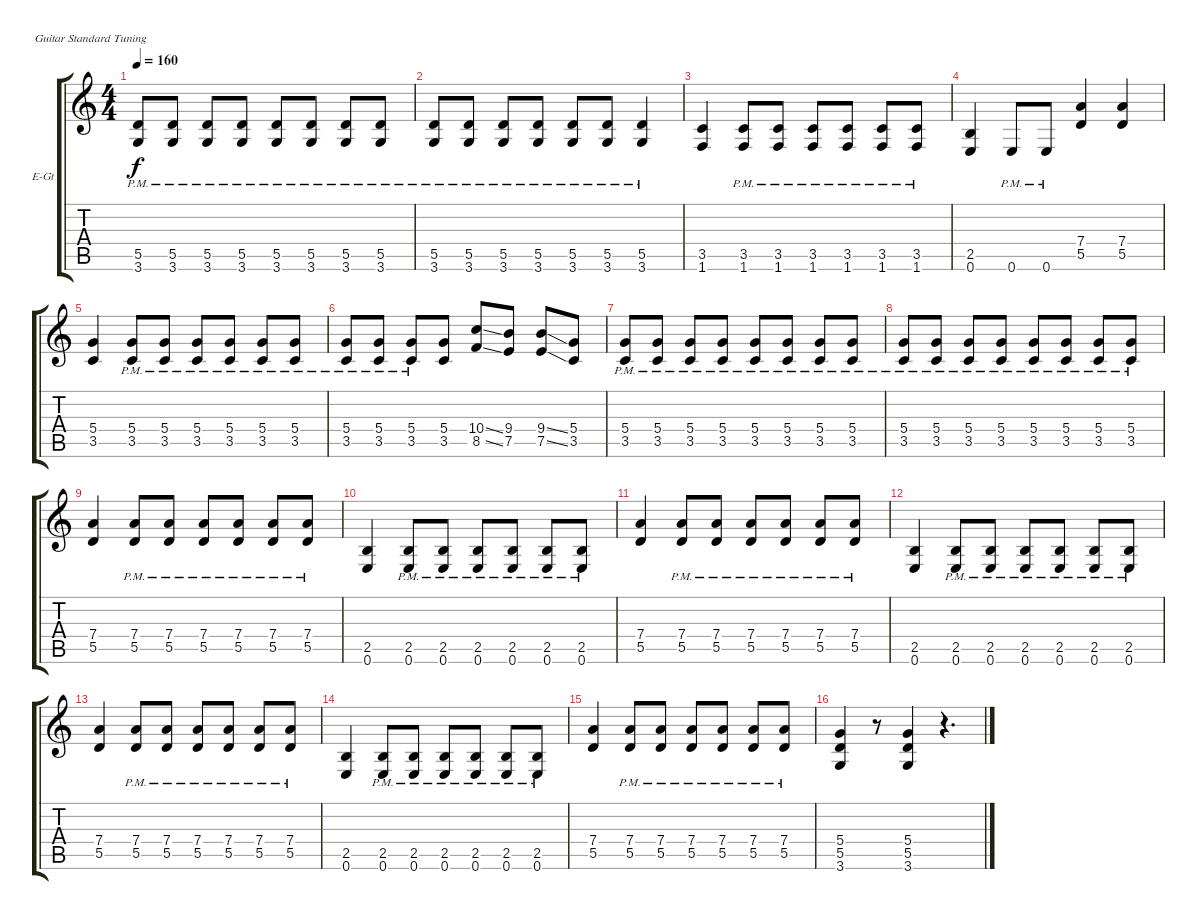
\bracketExtendMode groupsimilarinstruments
\firstSystemTrackNameOrientation horizontal
\otherSystemsTrackNameOrientation horizontal
\track ("Spur 1" "E-Gt") {instrument distortionguitar}
\staff {score tabs}
\tuning (E4 B3 G3 D3 A2 E2)
\ts (4 4)
\tempo 160
\clef g2
\ks c
(5.5{pm} 3.6{pm}).8{dy f} (5.5{pm} 3.6{pm}).8 (5.5{pm} 3.6{pm}).8 (5.5{pm} 3.6{pm}).8 (5.5{pm} 3.6{pm}).8 (5.5{pm} 3.6{pm}).8 (5.5{pm} 3.6{pm}).8 (5.5{pm} 3.6{pm}).8 |
(5.5{pm} 3.6{pm}).8 (5.5{pm} 3.6{pm}).8 (5.5{pm} 3.6{pm}).8 (5.5{pm} 3.6{pm}).8 (5.5{pm} 3.6{pm}).8 (5.5{pm} 3.6{pm}).8 (5.5{pm} 3.6{pm}).4 |
(3.5 1.6).4 (3.5{pm} 1.6{pm}).8 (3.5{pm} 1.6{pm}).8 (3.5{pm} 1.6{pm}).8 (3.5{pm} 1.6{pm}).8 (3.5{pm} 1.6{pm}).8 (3.5{pm} 1.6{pm}).8 |
(2.5 0.6).4 0.6{pm}.8 0.6{pm}.8 (5.5 7.4).4 (7.4 5.5).4 |
(5.4 3.5).4 (5.4{pm} 3.5{pm}).8 (5.4{pm} 3.5{pm}).8 (5.4{pm} 3.5{pm}).8 (5.4{pm} 3.5{pm}).8 (5.4{pm} 3.5{pm}).8 (5.4{pm} 3.5{pm}).8 |
(5.4{pm} 3.5{pm}).8 (5.4{pm} 3.5{pm}).8 (5.4{pm} 3.5{pm}).8 (5.4 3.5).8 (10.4{ss} 8.5{ss}).8 (9.4 7.5).8 (9.4{ss} 7.5{ss}).8 (5.4 3.5).8 |
(5.4{pm} 3.5{pm}).8 (5.4{pm} 3.5{pm}).8 (5.4{pm} 3.5{pm}).8 (5.4{pm} 3.5{pm}).8 (5.4{pm} 3.5{pm}).8 (5.4{pm} 3.5{pm}).8 (5.4{pm} 3.5{pm}).8 (5.4{pm} 3.5{pm}).8 |
(5.4{pm} 3.5{pm}).8 (5.4{pm} 3.5{pm}).8 (5.4{pm} 3.5{pm}).8 (5.4{pm} 3.5{pm}).8 (3.5{pm} 5.4{pm}).8 (3.5{pm} 5.4{pm}).8 (3.5{pm} 5.4{pm}).8 (3.5{pm} 5.4{pm}).8 |
(7.4 5.5).4 (7.4{pm} 5.5{pm}).8 (7.4{pm} 5.5{pm}).8 (7.4{pm} 5.5{pm}).8 (7.4{pm} 5.5{pm}).8 (7.4{pm} 5.5{pm}).8 (7.4{pm} 5.5{pm}).8 |
(2.5 0.6).4 (2.5{pm} 0.6{pm}).8 (2.5{pm} 0.6{pm}).8 (2.5{pm} 0.6{pm}).8 (2.5{pm} 0.6{pm}).8 (2.5{pm} 0.6{pm}).8 (2.5{pm} 0.6{pm}).8 |
(7.4 5.5).4 (7.4{pm} 5.5{pm}).8 (7.4{pm} 5.5{pm}).8 (7.4{pm} 5.5{pm}).8 (7.4{pm} 5.5{pm}).8 (7.4{pm} 5.5{pm}).8 (7.4{pm} 5.5{pm}).8 |
(2.5 0.6).4 (2.5{pm} 0.6{pm}).8 (2.5{pm} 0.6{pm}).8 (2.5{pm} 0.6{pm}).8 (2.5{pm} 0.6{pm}).8 (2.5{pm} 0.6{pm}).8 (2.5{pm} 0.6{pm}).8 |
(7.4 5.5).4 (7.4{pm} 5.5{pm}).8 (7.4{pm} 5.5{pm}).8 (7.4{pm} 5.5{pm}).8 (7.4{pm} 5.5{pm}).8 (7.4{pm} 5.5{pm}).8 (7.4{pm} 5.5{pm}).8 |
(2.5 0.6).4 (2.5{pm} 0.6{pm}).8 (2.5{pm} 0.6{pm}).8 (2.5{pm} 0.6{pm}).8 (2.5{pm} 0.6{pm}).8 (2.5{pm} 0.6{pm}).8 (2.5{pm} 0.6{pm}).8 |
(7.4 5.5).4 (7.4{pm} 5.5{pm}).8 (7.4{pm} 5.5{pm}).8 (7.4{pm} 5.5{pm}).8 (7.4{pm} 5.5{pm}).8 (7.4{pm} 5.5{pm}).8 (7.4{pm} 5.5{pm}).8 |
(3.6 5.5 5.4).4 r.8 (3.6 5.5 5.4).4 r.4{d}
